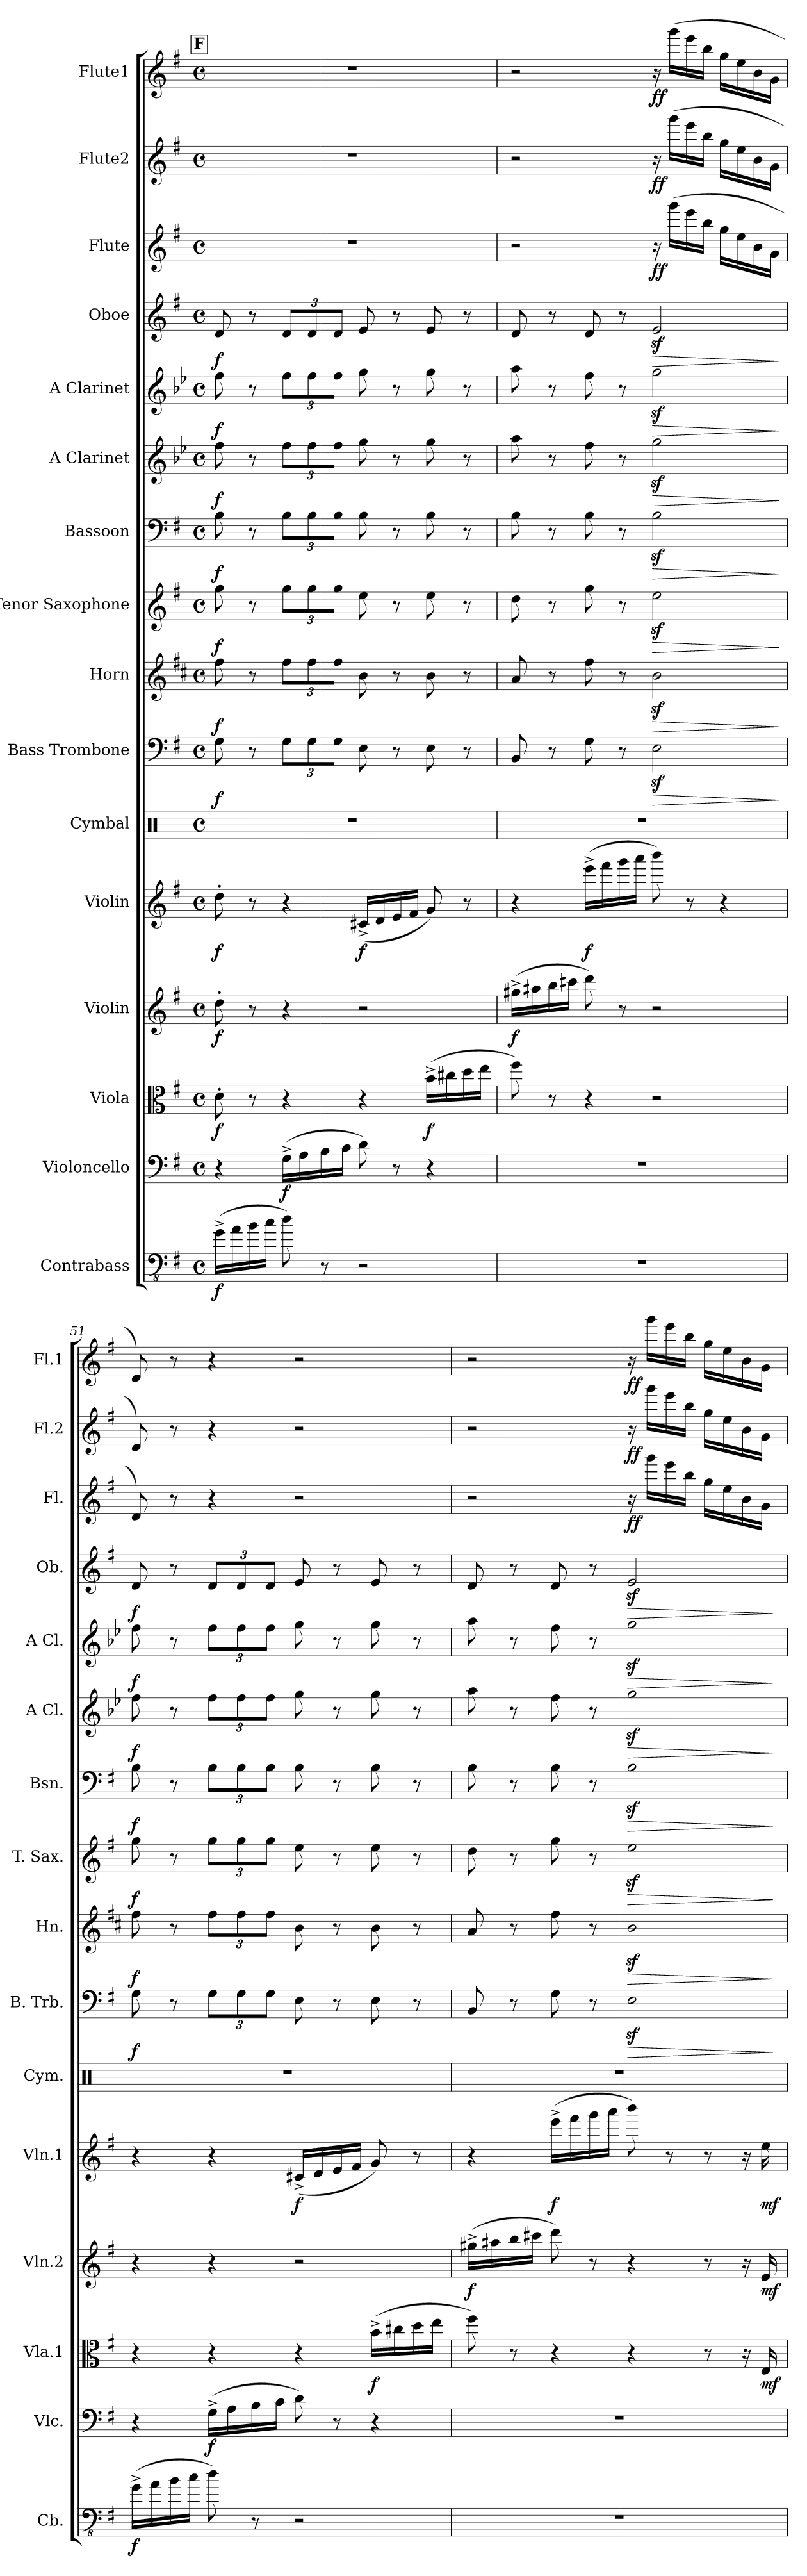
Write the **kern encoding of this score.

**kern	**dynam	**kern	**dynam	**kern	**dynam	**kern	**dynam	**kern	**dynam	**kern	**kern	**dynam	**kern	**dynam	**kern	**dynam	**kern	**dynam	**kern	**dynam	**kern	**dynam	**kern	**dynam	**kern	**dynam	**kern	**dynam	**kern	**dynam
*part16	*part16	*part15	*part15	*part14	*part14	*part13	*part13	*part12	*part12	*part11	*part10	*part10	*part9	*part9	*part8	*part8	*part7	*part7	*part6	*part6	*part5	*part5	*part4	*part4	*part3	*part3	*part2	*part2	*part1	*part1
*staff16	*staff16	*staff15	*staff15	*staff14	*staff14	*staff13	*staff13	*staff12	*staff12	*staff11	*staff10	*staff10	*staff9	*staff9	*staff8	*staff8	*staff7	*staff7	*staff6	*staff6	*staff5	*staff5	*staff4	*staff4	*staff3	*staff3	*staff2	*staff2	*staff1	*staff1
*I"Contrabass	*	*I"Violoncello	*	*I"Viola	*	*I"Violin	*	*I"Violin	*	*I"Cymbal	*I"Bass Trombone	*	*I"Horn	*	*I"Tenor Saxophone	*	*I"Bassoon	*	*I"A Clarinet	*	*I"A Clarinet	*	*I"Oboe	*	*I"Flute	*	*I"Flute2	*	*I"Flute1	*
*I'Cb.	*	*I'Vlc.	*	*I'Vla.1	*	*I'Vln.2	*	*I'Vln.1	*	*I'Cym.	*I'B. Trb.	*	*I'Hn.	*	*I'T. Sax.	*	*I'Bsn.	*	*I'A Cl.	*	*I'A Cl.	*	*I'Ob.	*	*I'Fl.	*	*I'Fl.2	*	*I'Fl.1	*
*clefFv4	*	*clefF4	*	*clefC3	*	*clefG2	*	*clefG2	*	*clefX	*clefF4	*	*clefG2	*	*clefG2	*	*clefF4	*	*clefG2	*	*clefG2	*	*clefG2	*	*clefG2	*	*clefG2	*	*clefG2	*
*ITrd7c12	*	*	*	*	*	*	*	*	*	*	*	*	*ITrd4c7	*	*ITrd8c14	*	*	*	*ITrd2c3	*	*ITrd2c3	*	*	*	*	*	*	*	*	*
*k[f#]	*	*k[f#]	*	*k[f#]	*	*k[f#]	*	*k[f#]	*	*k[]	*k[f#]	*	*k[f#]	*	*k[f#]	*	*k[f#]	*	*k[f#]	*	*k[f#]	*	*k[f#]	*	*k[f#]	*	*k[f#]	*	*k[f#]	*
*M4/4	*	*M4/4	*	*M4/4	*	*M4/4	*	*M4/4	*	*M4/4	*M4/4	*	*M4/4	*	*M4/4	*	*M4/4	*	*M4/4	*	*M4/4	*	*M4/4	*	*M4/4	*	*M4/4	*	*M4/4	*
*met(c)	*	*met(c)	*	*met(c)	*	*met(c)	*	*met(c)	*	*met(c)	*met(c)	*	*met(c)	*	*met(c)	*	*met(c)	*	*met(c)	*	*met(c)	*	*met(c)	*	*met(c)	*	*met(c)	*	*met(c)	*
!!LO:REH:place=s1:a:B:fs=14:t=F
=49	=49	=49	=49	=49	=49	=49	=49	=49	=49	=49	=49	=49	=49	=49	=49	=49	=49	=49	=49	=49	=49	=49	=49	=49	=49	=49	=49	=49	=49	=49
!	!LO:DY:b	!	!	!	!LO:DY:b	!	!LO:DY:b	!	!LO:DY:b	!	!	!LO:DY:b	!	!LO:DY:b	!	!LO:DY:b	!	!LO:DY:b	!	!LO:DY:b	!	!LO:DY:b	!	!LO:DY:b	!	!	!	!	!	!
(16GG^\LL	f	4r	.	8d'\	f	8dd'\	f	8dd'\	f	1r	8G\	f	8b\	f	8g\	f	8B\	f	8dd\	f	8dd\	f	8d/	f	1r	.	1r	.	1r	.
16AA\	.	.	.	.	.	.	.	.	.	.	.	.	.	.	.	.	.	.	.	.	.	.	.	.	.	.	.	.	.	.
16BB\	.	.	.	8r	.	8r	.	8r	.	.	8r	.	8r	.	8r	.	8r	.	8r	.	8r	.	8r	.	.	.	.	.	.	.
16C\JJ	.	.	.	.	.	.	.	.	.	.	.	.	.	.	.	.	.	.	.	.	.	.	.	.	.	.	.	.	.	.
*	*	*	*	*	*	*	*	*	*	*	*Xbrackettup	*	*Xbrackettup	*	*Xbrackettup	*	*Xbrackettup	*	*Xbrackettup	*	*Xbrackettup	*	*Xbrackettup	*	*	*	*	*	*	*
!	!	!	!LO:DY:b	!	!	!	!	!	!	!	!	!	!	!	!	!	!	!	!	!	!	!	!	!	!	!	!	!	!	!
8D\)	.	(16G^\LL	f	4r	.	4r	.	4r	.	.	12G\L	.	12b\L	.	12g\L	.	12B\L	.	12dd\L	.	12dd\L	.	12d/L	.	.	.	.	.	.	.
.	.	16A\	.	.	.	.	.	.	.	.	.	.	.	.	.	.	.	.	.	.	.	.	.	.	.	.	.	.	.	.
.	.	.	.	.	.	.	.	.	.	.	12G\	.	12b\	.	12g\	.	12B\	.	12dd\	.	12dd\	.	12d/	.	.	.	.	.	.	.
8r	.	16B\	.	.	.	.	.	.	.	.	.	.	.	.	.	.	.	.	.	.	.	.	.	.	.	.	.	.	.	.
.	.	.	.	.	.	.	.	.	.	.	12G\J	.	12b\J	.	12g\J	.	12B\J	.	12dd\J	.	12dd\J	.	12d/J	.	.	.	.	.	.	.
.	.	16c\JJ	.	.	.	.	.	.	.	.	.	.	.	.	.	.	.	.	.	.	.	.	.	.	.	.	.	.	.	.
!	!	!	!	!	!	!	!	!	!LO:DY:b	!	!	!	!	!	!	!	!	!	!	!	!	!	!	!	!	!	!	!	!	!
2r	.	8d\)	.	4r	.	2r	.	(16c#X^/LL	f	.	8E\	.	8e\	.	8e\	.	8B\	.	8ee\	.	8ee\	.	8e/	.	.	.	.	.	.	.
.	.	.	.	.	.	.	.	16d/	.	.	.	.	.	.	.	.	.	.	.	.	.	.	.	.	.	.	.	.	.	.
.	.	8r	.	.	.	.	.	16e/	.	.	8r	.	8r	.	8r	.	8r	.	8r	.	8r	.	8r	.	.	.	.	.	.	.
.	.	.	.	.	.	.	.	16f#/JJ	.	.	.	.	.	.	.	.	.	.	.	.	.	.	.	.	.	.	.	.	.	.
!	!	!	!	!	!LO:DY:b	!	!	!	!	!	!	!	!	!	!	!	!	!	!	!	!	!	!	!	!	!	!	!	!	!
.	.	4r	.	(16b^\LL	f	.	.	8g/)	.	.	8E\	.	8e\	.	8e\	.	8B\	.	8ee\	.	8ee\	.	8e/	.	.	.	.	.	.	.
.	.	.	.	16cc#X\	.	.	.	.	.	.	.	.	.	.	.	.	.	.	.	.	.	.	.	.	.	.	.	.	.	.
.	.	.	.	16dd\	.	.	.	8r	.	.	8r	.	8r	.	8r	.	8r	.	8r	.	8r	.	8r	.	.	.	.	.	.	.
.	.	.	.	16ee\JJ	.	.	.	.	.	.	.	.	.	.	.	.	.	.	.	.	.	.	.	.	.	.	.	.	.	.
=50	=50	=50	=50	=50	=50	=50	=50	=50	=50	=50	=50	=50	=50	=50	=50	=50	=50	=50	=50	=50	=50	=50	=50	=50	=50	=50	=50	=50	=50	=50
!	!	!	!	!	!	!	!LO:DY:b	!	!	!	!	!	!	!	!	!	!	!	!	!	!	!	!	!	!	!	!	!	!	!
1r	.	1r	.	8ff#\)	.	(16gg#X^\LL	f	4r	.	1r	8BB/	.	8d/	.	8d\	.	8B\	.	8ff#\	.	8ff#\	.	8d/	.	2r	.	2r	.	2r	.
.	.	.	.	.	.	16aa#X\	.	.	.	.	.	.	.	.	.	.	.	.	.	.	.	.	.	.	.	.	.	.	.	.
.	.	.	.	8r	.	16bb\	.	.	.	.	8r	.	8r	.	8r	.	8r	.	8r	.	8r	.	8r	.	.	.	.	.	.	.
.	.	.	.	.	.	16ccc#X\JJ	.	.	.	.	.	.	.	.	.	.	.	.	.	.	.	.	.	.	.	.	.	.	.	.
!	!	!	!	!	!	!	!	!	!LO:DY:b	!	!	!	!	!	!	!	!	!	!	!	!	!	!	!	!	!	!	!	!	!
.	.	.	.	4r	.	8ddd\)	.	(16eee^\LL	f	.	8G\	.	8b\	.	8g\	.	8B\	.	8dd\	.	8dd\	.	8d/	.	.	.	.	.	.	.
.	.	.	.	.	.	.	.	16fff#\	.	.	.	.	.	.	.	.	.	.	.	.	.	.	.	.	.	.	.	.	.	.
.	.	.	.	.	.	8r	.	16ggg\	.	.	8r	.	8r	.	8r	.	8r	.	8r	.	8r	.	8r	.	.	.	.	.	.	.
.	.	.	.	.	.	.	.	16aaa\JJ	.	.	.	.	.	.	.	.	.	.	.	.	.	.	.	.	.	.	.	.	.	.
!	!	!	!	!	!	!	!	!	!	!	!	!LO:HP:b	!	!LO:HP:b	!	!LO:HP:b	!	!LO:HP:b	!	!LO:HP:b	!	!LO:HP:b	!	!LO:HP:b	!	!LO:DY:b	!	!LO:DY:b	!	!LO:DY:b
.	.	.	.	2r	.	2r	.	8bbb\)	.	.	2Ez<\	>	2ez<\	>	2ez<\	>	2Bz<\	>	2eez<\	>	2eez<\	>	2ez</	>	16r	ff	16r	ff	16r	ff
.	.	.	.	.	.	.	.	.	.	.	.	.	.	.	.	.	.	.	.	.	.	.	.	.	(16ggg\LL	.	(16ggg\LL	.	(16ggg\LL	.
.	.	.	.	.	.	.	.	8r	.	.	.	.	.	.	.	.	.	.	.	.	.	.	.	.	16eee\	.	16eee\	.	16eee\	.
.	.	.	.	.	.	.	.	.	.	.	.	.	.	.	.	.	.	.	.	.	.	.	.	.	16bb\JJ	.	16bb\JJ	.	16bb\JJ	.
.	.	.	.	.	.	.	.	4r	.	.	.	.	.	.	.	.	.	.	.	.	.	.	.	.	16gg\LL	.	16gg\LL	.	16gg\LL	.
.	.	.	.	.	.	.	.	.	.	.	.	.	.	.	.	.	.	.	.	.	.	.	.	.	16ee\	.	16ee\	.	16ee\	.
.	.	.	.	.	.	.	.	.	.	.	.	.	.	.	.	.	.	.	.	.	.	.	.	.	16b\	.	16b\	.	16b\	.
.	.	.	.	.	.	.	.	.	.	.	.	.	.	.	.	.	.	.	.	.	.	.	.	.	16g\JJ	.	16g\JJ	.	16g\JJ	.
.	.	.	.	.	.	.	.	.	.	.	.	]	.	]	.	]	.	]	.	]	.	]	.	]	.	.	.	.	.	.
!!LO:PB:g=z
=51	=51	=51	=51	=51	=51	=51	=51	=51	=51	=51	=51	=51	=51	=51	=51	=51	=51	=51	=51	=51	=51	=51	=51	=51	=51	=51	=51	=51	=51	=51
!	!LO:DY:b	!	!	!	!	!	!	!	!	!	!	!LO:DY:b	!	!LO:DY:b	!	!LO:DY:b	!	!LO:DY:b	!	!LO:DY:b	!	!LO:DY:b	!	!LO:DY:b	!	!	!	!	!	!
(16GG^\LL	f	4r	.	4r	.	4r	.	4r	.	1r	8G\	f	8b\	f	8g\	f	8B\	f	8dd\	f	8dd\	f	8d/	f	8d/)	.	8d/)	.	8d/)	.
16AA\	.	.	.	.	.	.	.	.	.	.	.	.	.	.	.	.	.	.	.	.	.	.	.	.	.	.	.	.	.	.
16BB\	.	.	.	.	.	.	.	.	.	.	8r	.	8r	.	8r	.	8r	.	8r	.	8r	.	8r	.	8r	.	8r	.	8r	.
16C\JJ	.	.	.	.	.	.	.	.	.	.	.	.	.	.	.	.	.	.	.	.	.	.	.	.	.	.	.	.	.	.
!	!	!	!LO:DY:b	!	!	!	!	!	!	!	!	!	!	!	!	!	!	!	!	!	!	!	!	!	!	!	!	!	!	!
8D\)	.	(16G^\LL	f	4r	.	4r	.	4r	.	.	12G\L	.	12b\L	.	12g\L	.	12B\L	.	12dd\L	.	12dd\L	.	12d/L	.	4r	.	4r	.	4r	.
.	.	16A\	.	.	.	.	.	.	.	.	.	.	.	.	.	.	.	.	.	.	.	.	.	.	.	.	.	.	.	.
.	.	.	.	.	.	.	.	.	.	.	12G\	.	12b\	.	12g\	.	12B\	.	12dd\	.	12dd\	.	12d/	.	.	.	.	.	.	.
8r	.	16B\	.	.	.	.	.	.	.	.	.	.	.	.	.	.	.	.	.	.	.	.	.	.	.	.	.	.	.	.
.	.	.	.	.	.	.	.	.	.	.	12G\J	.	12b\J	.	12g\J	.	12B\J	.	12dd\J	.	12dd\J	.	12d/J	.	.	.	.	.	.	.
.	.	16c\JJ	.	.	.	.	.	.	.	.	.	.	.	.	.	.	.	.	.	.	.	.	.	.	.	.	.	.	.	.
!	!	!	!	!	!	!	!	!	!LO:DY:b	!	!	!	!	!	!	!	!	!	!	!	!	!	!	!	!	!	!	!	!	!
2r	.	8d\)	.	4r	.	2r	.	(16c#X^/LL	f	.	8E\	.	8e\	.	8e\	.	8B\	.	8ee\	.	8ee\	.	8e/	.	2r	.	2r	.	2r	.
.	.	.	.	.	.	.	.	16d/	.	.	.	.	.	.	.	.	.	.	.	.	.	.	.	.	.	.	.	.	.	.
.	.	8r	.	.	.	.	.	16e/	.	.	8r	.	8r	.	8r	.	8r	.	8r	.	8r	.	8r	.	.	.	.	.	.	.
.	.	.	.	.	.	.	.	16f#/JJ	.	.	.	.	.	.	.	.	.	.	.	.	.	.	.	.	.	.	.	.	.	.
!	!	!	!	!	!LO:DY:b	!	!	!	!	!	!	!	!	!	!	!	!	!	!	!	!	!	!	!	!	!	!	!	!	!
.	.	4r	.	(16b^\LL	f	.	.	8g/)	.	.	8E\	.	8e\	.	8e\	.	8B\	.	8ee\	.	8ee\	.	8e/	.	.	.	.	.	.	.
.	.	.	.	16cc#X\	.	.	.	.	.	.	.	.	.	.	.	.	.	.	.	.	.	.	.	.	.	.	.	.	.	.
.	.	.	.	16dd\	.	.	.	8r	.	.	8r	.	8r	.	8r	.	8r	.	8r	.	8r	.	8r	.	.	.	.	.	.	.
.	.	.	.	16ee\JJ	.	.	.	.	.	.	.	.	.	.	.	.	.	.	.	.	.	.	.	.	.	.	.	.	.	.
=52	=52	=52	=52	=52	=52	=52	=52	=52	=52	=52	=52	=52	=52	=52	=52	=52	=52	=52	=52	=52	=52	=52	=52	=52	=52	=52	=52	=52	=52	=52
!	!	!	!	!	!	!	!LO:DY:b	!	!	!	!	!	!	!	!	!	!	!	!	!	!	!	!	!	!	!	!	!	!	!
1r	.	1r	.	8ff#\)	.	(16gg#X^\LL	f	4r	.	1r	8BB/	.	8d/	.	8d\	.	8B\	.	8ff#\	.	8ff#\	.	8d/	.	2r	.	2r	.	2r	.
.	.	.	.	.	.	16aa#X\	.	.	.	.	.	.	.	.	.	.	.	.	.	.	.	.	.	.	.	.	.	.	.	.
.	.	.	.	8r	.	16bb\	.	.	.	.	8r	.	8r	.	8r	.	8r	.	8r	.	8r	.	8r	.	.	.	.	.	.	.
.	.	.	.	.	.	16ccc#X\JJ	.	.	.	.	.	.	.	.	.	.	.	.	.	.	.	.	.	.	.	.	.	.	.	.
!	!	!	!	!	!	!	!	!	!LO:DY:b	!	!	!	!	!	!	!	!	!	!	!	!	!	!	!	!	!	!	!	!	!
.	.	.	.	4r	.	8ddd\)	.	(16eee^\LL	f	.	8G\	.	8b\	.	8g\	.	8B\	.	8dd\	.	8dd\	.	8d/	.	.	.	.	.	.	.
.	.	.	.	.	.	.	.	16fff#\	.	.	.	.	.	.	.	.	.	.	.	.	.	.	.	.	.	.	.	.	.	.
.	.	.	.	.	.	8r	.	16ggg\	.	.	8r	.	8r	.	8r	.	8r	.	8r	.	8r	.	8r	.	.	.	.	.	.	.
.	.	.	.	.	.	.	.	16aaa\JJ	.	.	.	.	.	.	.	.	.	.	.	.	.	.	.	.	.	.	.	.	.	.
!	!	!	!	!	!	!	!	!	!	!	!	!LO:HP:b	!	!LO:HP:b	!	!LO:HP:b	!	!LO:HP:b	!	!LO:HP:b	!	!LO:HP:b	!	!LO:HP:b	!	!LO:DY:b	!	!LO:DY:b	!	!LO:DY:b
.	.	.	.	4r	.	4r	.	8bbb\)	.	.	2Ez<\	>	2ez<\	>	2ez<\	>	2Bz<\	>	2eez<\	>	2eez<\	>	2ez</	>	16r	ff	16r	ff	16r	ff
.	.	.	.	.	.	.	.	.	.	.	.	.	.	.	.	.	.	.	.	.	.	.	.	.	16ggg\LL	.	16ggg\LL	.	16ggg\LL	.
.	.	.	.	.	.	.	.	8r	.	.	.	.	.	.	.	.	.	.	.	.	.	.	.	.	16eee\	.	16eee\	.	16eee\	.
.	.	.	.	.	.	.	.	.	.	.	.	.	.	.	.	.	.	.	.	.	.	.	.	.	16bb\JJ	.	16bb\JJ	.	16bb\JJ	.
.	.	.	.	8r	.	8r	.	8r	.	.	.	.	.	.	.	.	.	.	.	.	.	.	.	.	16gg\LL	.	16gg\LL	.	16gg\LL	.
.	.	.	.	.	.	.	.	.	.	.	.	.	.	.	.	.	.	.	.	.	.	.	.	.	16ee\	.	16ee\	.	16ee\	.
.	.	.	.	16r	.	16r	.	16r	.	.	.	.	.	.	.	.	.	.	.	.	.	.	.	.	16b\	.	16b\	.	16b\	.
!	!	!	!	!	!LO:DY:b	!	!LO:DY:b	!	!LO:DY:b	!	!	!	!	!	!	!	!	!	!	!	!	!	!	!	!	!	!	!	!	!
.	.	.	.	16E/	mf	16e/	mf	16ee\	mf	.	.	.	.	.	.	.	.	.	.	.	.	.	.	.	16g\JJ	.	16g\JJ	.	16g\JJ	.
.	.	.	.	.	.	.	.	.	.	.	.	]	.	]	.	]	.	]	.	]	.	]	.	]	.	.	.	.	.	.
=	=	=	=	=	=	=	=	=	=	=	=	=	=	=	=	=	=	=	=	=	=	=	=	=	=	=	=	=	=	=
*-	*-	*-	*-	*-	*-	*-	*-	*-	*-	*-	*-	*-	*-	*-	*-	*-	*-	*-	*-	*-	*-	*-	*-	*-	*-	*-	*-	*-	*-	*-
